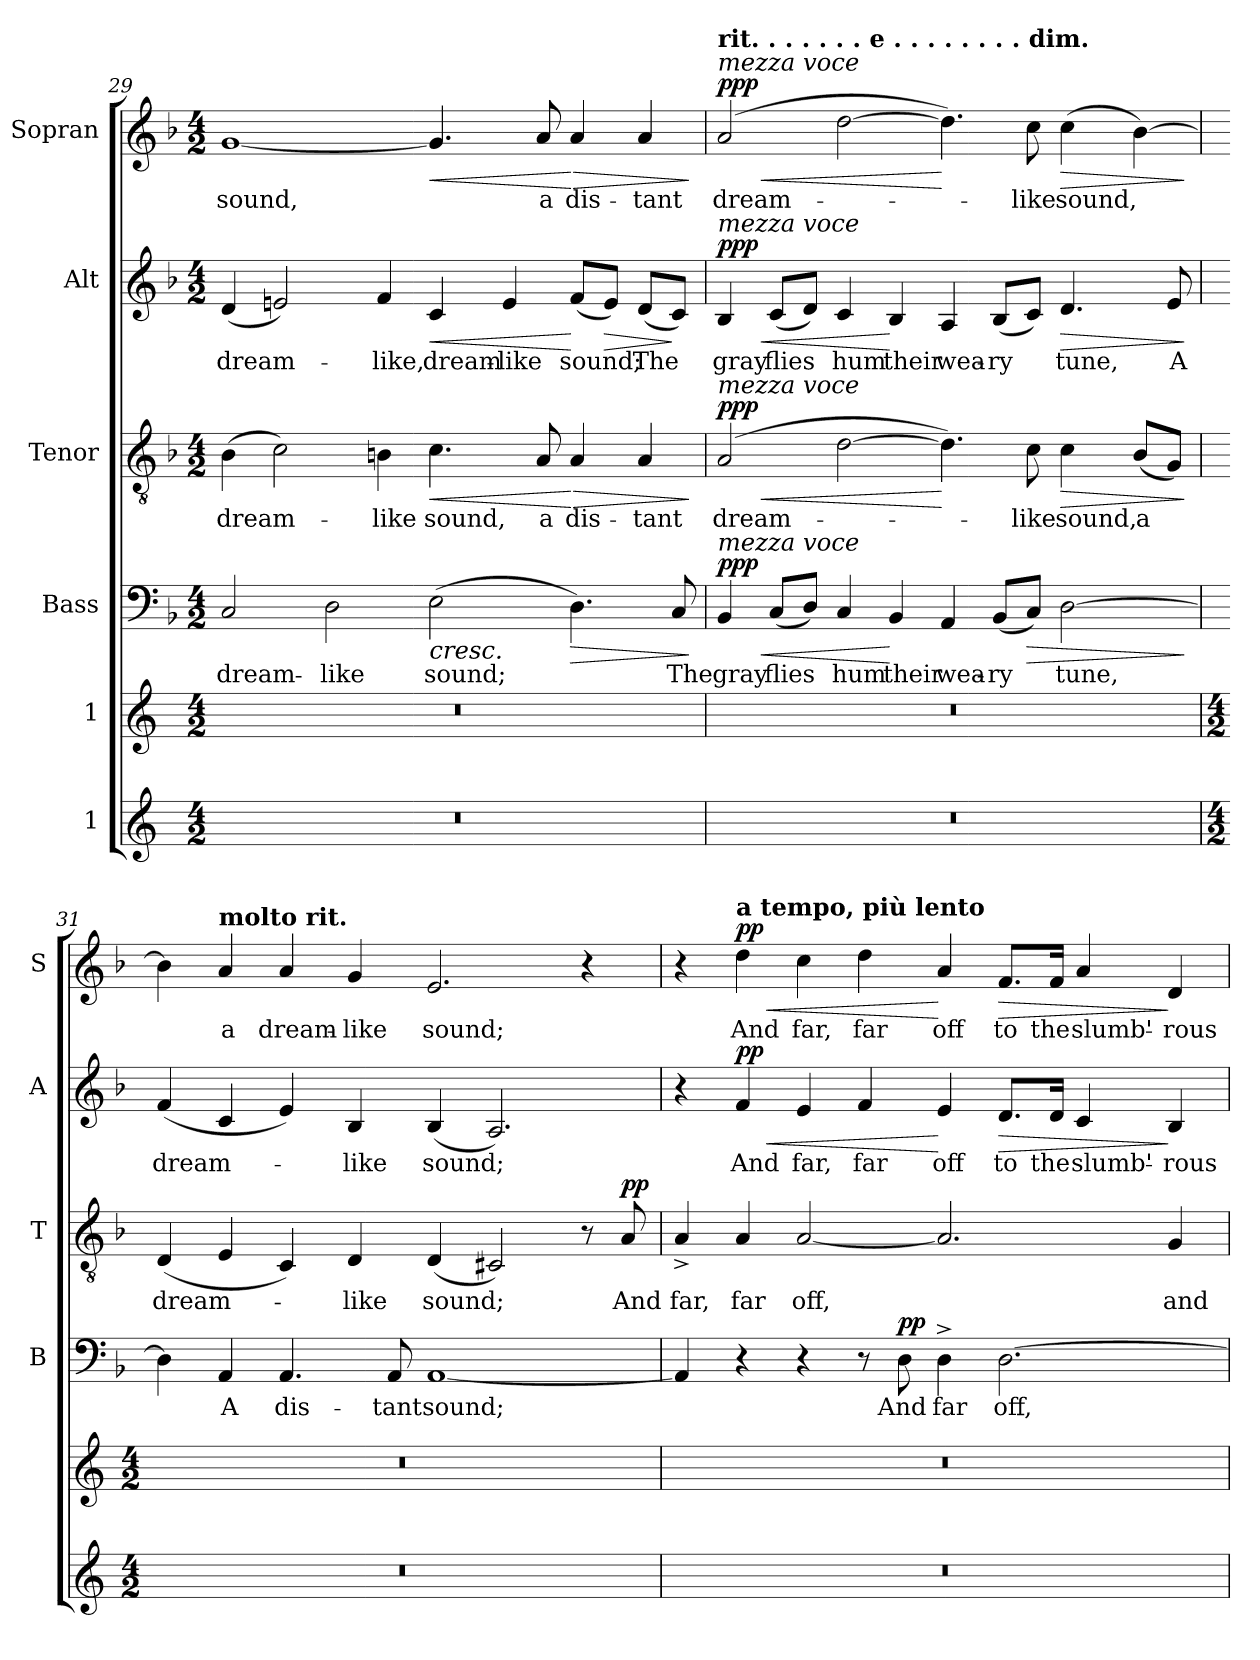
**kern	**kern	**kern	**text	**dynam	**kern	**text	**dynam	**kern	**text	**dynam	**kern	**text	**dynam
*part6	*part5	*part4	*part4	*part4	*part3	*part3	*part3	*part2	*part2	*part2	*part1	*part1	*part1
*staff6	*staff5	*staff4	*staff4	*staff4	*staff3	*staff3	*staff3	*staff2	*staff2	*staff2	*staff1	*staff1	*staff1
*I"1	*I"1	*I"Bass	*	*	*I"Tenor	*	*	*I"Alt	*	*	*I"Sopran	*	*
*	*	*I'B	*	*	*I'T	*	*	*I'A	*	*	*I'S	*	*
!!LO:LB:g=z
*clefG2	*clefG2	*clefF4	*	*	*clefGv2	*	*	*clefG2	*	*	*clefG2	*	*
*k[]	*k[]	*k[b-]	*	*	*k[b-]	*	*	*k[b-]	*	*	*k[b-]	*	*
*	*	*F:	*	*	*F:	*	*	*F:	*	*	*F:	*	*
*M4/2	*M4/2	*M4/2	*	*	*M4/2	*	*	*M4/2	*	*	*M4/2	*	*
=29	=29	=29	=29	=29	=29	=29	=29	=29	=29	=29	=29	=29	=29
!	!	!	!LO:LY:b	!	!	!LO:LY:b	!	!	!LO:LY:b	!	!	!LO:LY:b	!
0r	0r	2C/	dream-	.	(>4B-\	dream-	.	(<4d/	dream-	.	[1g	sound,	.
.	.	.	.	.	2c\)	.	.	2eni/)	.	.	.	.	.
!	!	!	!LO:LY:b	!	!	!	!	!	!	!	!	!	!
.	.	2D\	-like	.	.	.	.	.	.	.	.	.	.
!	!	!	!	!	!	!LO:LY:b	!	!	!LO:LY:b	!	!	!	!
.	.	.	.	.	4Bn\	-like	.	4f/	-like,	.	.	.	.
!	!	!	!LO:LY:b	!LO:HP:b	!	!LO:LY:b	!LO:HP:b	!	!LO:LY:b	!LO:HP:b	!	!	!LO:HP:b
.	.	(>2E\	sound;	<	4.c\	sound,	<	4c/	dream-	<	4.g/]	.	<
!	!	!	!	!	!	!	!	!	!LO:LY:b	!	!	!	!
.	.	.	.	.	.	.	.	4e/	-like	.	.	.	.
!	!	!	!	!	!	!LO:LY:b	!	!	!	!	!	!LO:LY:b	!
.	.	.	.	.	8A/	a	.	.	.	.	8a/	a	.
!	!	!	!	!LO:HP:b	!	!LO:LY:b	!LO:HP:n=1:b	!	!LO:LY:b	!	!	!LO:LY:b	!LO:HP:n=1:b
.	.	4.D\)	.	>	4A/	dis-	[ >	(<8f/L	sound;	[	4a/	dis-	[ >
!	!	!	!	!	!	!	!	!	!	!LO:HP:b	!	!	!
.	.	.	.	.	.	.	.	8e/J)	.	>	.	.	.
!	!	!	!	!	!	!LO:LY:b	!	!	!LO:LY:b	!	!	!LO:LY:b	!
.	.	.	.	.	4A/	-tant	.	(<8d/L	The	.	4a/	-tant	.
!	!	!	!LO:LY:b	!	!	!	!	!	!	!	!	!	!
.	.	8C/	The	[	.	.	.	8c/J)	.	]	.	.	.
.	.	.	.	]	.	.	]	.	.	.	.	.	]
=30	=30	=30	=30	=30	=30	=30	=30	=30	=30	=30	=30	=30	=30
!	!	!	!	!	!	!	!	!	!	!	!LO:TX:a:i:t=mezza voce	!	!
!	!	!	!	!	!	!	!	!	!	!	!LO:TX:a:B:t=rit.  . . . . . .   e . . . . . . . . dim.	!	!
!	!	!	!	!	!	!	!	!LO:TX:a:i:t=mezza voce	!	!	!	!	!
!	!	!	!	!	!LO:TX:a:i:t=mezza voce	!	!	!	!	!	!	!	!
!	!	!LO:TX:a:i:t=mezza voce	!	!	!	!	!	!	!	!	!	!	!
!	!	!	!LO:LY:b	!LO:HP:b	!	!LO:LY:b	!LO:HP:b	!	!LO:LY:b	!LO:HP:b	!	!LO:LY:b	!LO:HP:b
!	!	!	!	!LO:DY:n=1:b	!	!	!LO:DY:n=1:b	!	!	!LO:DY:n=1:b	!	!	!LO:DY:n=1:b
0r	0r	4BB-/	gray	< ppp	(>2A/	dream-	< ppp	4B-/	gray	< ppp	(>2a/	dream-	< ppp
!	!	!	!LO:LY:b	!	!	!	!	!	!LO:LY:b	!	!	!	!
.	.	(<8C/L	flies	.	.	.	.	(<8c/L	flies	.	.	.	.
.	.	8D/J)	.	.	.	.	.	8d/J)	.	.	.	.	.
!	!	!	!LO:LY:b	!	!	!	!	!	!LO:LY:b	!	!	!	!
.	.	4C/	hum	.	[2d\	.	.	4c/	hum	.	[2dd\	.	.
!	!	!	!LO:LY:b	!	!	!	!	!	!LO:LY:b	!	!	!	!
.	.	4BB-/	their	[	.	.	.	4B-/	their	[	.	.	.
!	!	!	!LO:LY:b	!	!	!	!	!	!LO:LY:b	!	!	!	!
.	.	4AA/	wea-	.	4.d\])	.	[	4A/	wea-	.	4.dd\])	.	[
!	!	!	!LO:LY:b	!	!	!	!	!	!LO:LY:b	!	!	!	!
.	.	(<8BB-/L	-ry	.	.	.	.	(<8B-/L	-ry	.	.	.	.
!	!	!	!	!LO:HP:b	!	!LO:LY:b	!	!	!	!	!	!LO:LY:b	!
.	.	8C/J)	.	>	8c\	-like	.	8c/J)	.	.	8cc\	-like	.
!	!	!	!LO:LY:b	!	!	!LO:LY:b	!LO:HP:b	!	!LO:LY:b	!LO:HP:b	!	!LO:LY:b	!LO:HP:b
.	.	[2D\	tune,	.	4c\	sound,	>	4.d/	tune,	>	(>4cc\	sound,	>
!	!	!	!	!	!	!LO:LY:b	!	!	!	!	!	!	!
.	.	.	.	.	(<8B-/L	a	.	.	.	.	[4b-\)	.	.
!	!	!	!	!	!	!	!	!	!LO:LY:b	!	!	!	!
.	.	.	.	.	8G/J)	.	.	8e/	A	.	.	.	.
.	.	.	.	]	.	.	]	.	.	]	.	.	]
!!LO:PB:g=z
=31	=31	=31	=31	=31	=31	=31	=31	=31	=31	=31	=31	=31	=31
*M4/2	*M4/2	*	*	*	*	*	*	*	*	*	*	*	*
!	!	!	!	!	!	!LO:LY:b	!	!	!LO:LY:b	!	!	!	!
0r	0r	4D\]	.	.	(<4D/	dream-	.	(<4f/	dream-	.	4b-\]	.	.
!	!	!	!	!	!	!	!	!	!	!	!LO:TX:a:B:t=molto rit.	!	!
!	!	!	!LO:LY:b	!	!	!	!	!	!	!	!	!LO:LY:b	!
.	.	4AA/	A	.	4E/	.	.	4c/	.	.	4a/	a	.
!	!	!	!LO:LY:b	!	!	!	!	!	!	!	!	!LO:LY:b	!
.	.	4.AA/	dis-	.	4C/)	.	.	4e/)	.	.	4a/	dream-	.
!	!	!	!	!	!	!LO:LY:b	!	!	!LO:LY:b	!	!	!LO:LY:b	!
.	.	.	.	.	4D/	-like	.	4B-/	-like	.	4g/	-like	.
!	!	!	!LO:LY:b	!	!	!	!	!	!	!	!	!	!
.	.	8AA/	-tant	.	.	.	.	.	.	.	.	.	.
!	!	!	!LO:LY:b	!	!	!LO:LY:b	!	!	!LO:LY:b	!	!	!LO:LY:b	!
.	.	[1AA	sound;	.	(<4D/	sound;	.	(<4B-/	sound;	.	2.e/	sound;	.
.	.	.	.	.	2C#X/)	.	.	2.A/)	.	.	.	.	.
.	.	.	.	.	8r	.	.	.	.	.	4r	.	.
!	!	!	!	!	!	!LO:LY:b	!LO:DY:b	!	!	!	!	!	!
.	.	.	.	.	8A/	And	pp	.	.	.	.	.	.
=32	=32	=32	=32	=32	=32	=32	=32	=32	=32	=32	=32	=32	=32
!	!	!	!	!	!	!LO:LY:b	!	!	!	!	!	!	!
0r	0r	4AA/]	.	.	4A^/	far,	.	4r	.	.	4r	.	.
!	!	!	!	!	!	!	!	!	!	!	!LO:TX:a:B:t=a tempo, più lento	!	!
!	!	!	!	!	!	!LO:LY:b	!	!	!LO:LY:b	!LO:HP:b	!	!LO:LY:b	!LO:HP:b
!	!	!	!	!	!	!	!	!	!	!LO:DY:n=1:b	!	!	!LO:DY:n=1:b
.	.	4r	.	.	4A/	far	.	4f/	And	< pp	4dd\	And	< pp
!	!	!	!	!	!	!LO:LY:b	!	!	!LO:LY:b	!	!	!LO:LY:b	!
.	.	4r	.	.	[2A/	off,	.	4e/	far,	.	4cc\	far,	.
!	!	!	!	!	!	!	!	!	!LO:LY:b	!	!	!LO:LY:b	!
.	.	8r	.	.	.	.	.	4f/	far	.	4dd\	far	.
!	!	!	!LO:LY:b	!LO:DY:b	!	!	!	!	!	!	!	!	!
.	.	8D\	And	pp	.	.	.	.	.	.	.	.	.
!	!	!	!LO:LY:b	!	!	!	!	!	!LO:LY:b	!	!	!LO:LY:b	!
.	.	4D^\	far	.	2.A/]	.	.	4e/	off	[	4a/	off	[
!	!	!	!LO:LY:b	!	!	!	!	!	!LO:LY:b	!LO:HP:b	!	!LO:LY:b	!LO:HP:b
.	.	[2.D\	off,	.	.	.	.	8.d/L	to	>	8.f/L	to	>
!	!	!	!	!	!	!	!	!	!LO:LY:b	!	!	!LO:LY:b	!
.	.	.	.	.	.	.	.	16d/Jk	the	.	16f/Jk	the	.
!	!	!	!	!	!	!	!	!	!LO:LY:b	!	!	!LO:LY:b	!
.	.	.	.	.	.	.	.	4c/	slumb'-	.	4a/	slumb'-	.
!	!	!	!	!	!	!LO:LY:b	!	!	!LO:LY:b	!	!	!LO:LY:b	!
.	.	.	.	.	4G/	and	.	4B-/	-rous	]	4d/	-rous	]
=	=	=	=	=	=	=	=	=	=	=	=	=	=
*-	*-	*-	*-	*-	*-	*-	*-	*-	*-	*-	*-	*-	*-
